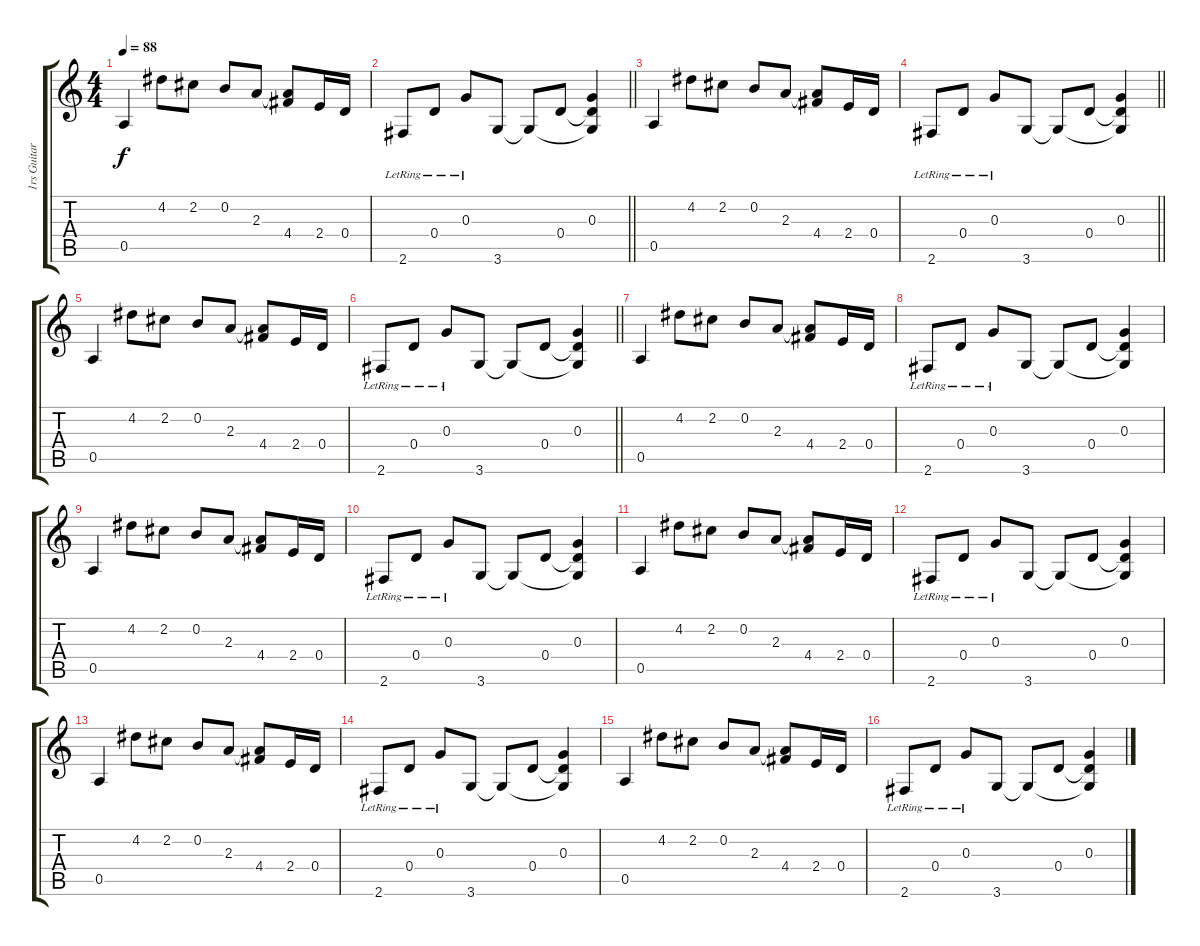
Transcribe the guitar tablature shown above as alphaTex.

\track ("1rs Guitar" "1rs Guitar") {instrument overdrivenguitar}
\staff {score tabs}
\tuning (E4 B3 G3 D3 A2 E2) {hide}
\ts (4 4)
\tempo 88
\clef g2
\ks c
0.5.4{dy f} 4.2.8 2.2.8 0.2.8 2.3.8 (2.3{t} 4.4).8 2.4.16 0.4.16 |
\barLineRight lightlight
2.6{lr}.8 0.4{lr}.8 0.3{lr}.8 3.6.8 3.6{t}.8 0.4.8 (0.3 0.4{t} 3.6{t}).4 |
0.5.4 4.2.8 2.2.8 0.2.8 2.3.8 (2.3{t} 4.4).8 2.4.16 0.4.16 |
\barLineRight lightlight
2.6{lr}.8 0.4{lr}.8 0.3{lr}.8 3.6.8 3.6{t}.8 0.4.8 (0.3 0.4{t} 3.6{t}).4 |
0.5.4 4.2.8 2.2.8 0.2.8 2.3.8 (2.3{t} 4.4).8 2.4.16 0.4.16 |
\barLineRight lightlight
2.6{lr}.8 0.4{lr}.8 0.3{lr}.8 3.6.8 3.6{t}.8 0.4.8 (0.3 0.4{t} 3.6{t}).4 |
0.5.4 4.2.8 2.2.8 0.2.8 2.3.8 (2.3{t} 4.4).8 2.4.16 0.4.16 |
2.6{lr}.8 0.4{lr}.8 0.3{lr}.8 3.6.8 3.6{t}.8 0.4.8 (0.3 0.4{t} 3.6{t}).4 |
0.5.4 4.2.8 2.2.8 0.2.8 2.3.8 (2.3{t} 4.4).8 2.4.16 0.4.16 |
2.6{lr}.8 0.4{lr}.8 0.3{lr}.8 3.6.8 3.6{t}.8 0.4.8 (0.3 0.4{t} 3.6{t}).4 |
0.5.4 4.2.8 2.2.8 0.2.8 2.3.8 (2.3{t} 4.4).8 2.4.16 0.4.16 |
2.6{lr}.8 0.4{lr}.8 0.3{lr}.8 3.6.8 3.6{t}.8 0.4.8 (0.3 0.4{t} 3.6{t}).4 |
0.5.4 4.2.8 2.2.8 0.2.8 2.3.8 (2.3{t} 4.4).8 2.4.16 0.4.16 |
2.6{lr}.8 0.4{lr}.8 0.3{lr}.8 3.6.8 3.6{t}.8 0.4.8 (0.3 0.4{t} 3.6{t}).4 |
0.5.4 4.2.8 2.2.8 0.2.8 2.3.8 (2.3{t} 4.4).8 2.4.16 0.4.16 |
2.6{lr}.8 0.4{lr}.8 0.3{lr}.8 3.6.8 3.6{t}.8 0.4.8 (0.3 0.4{t} 3.6{t}).4
